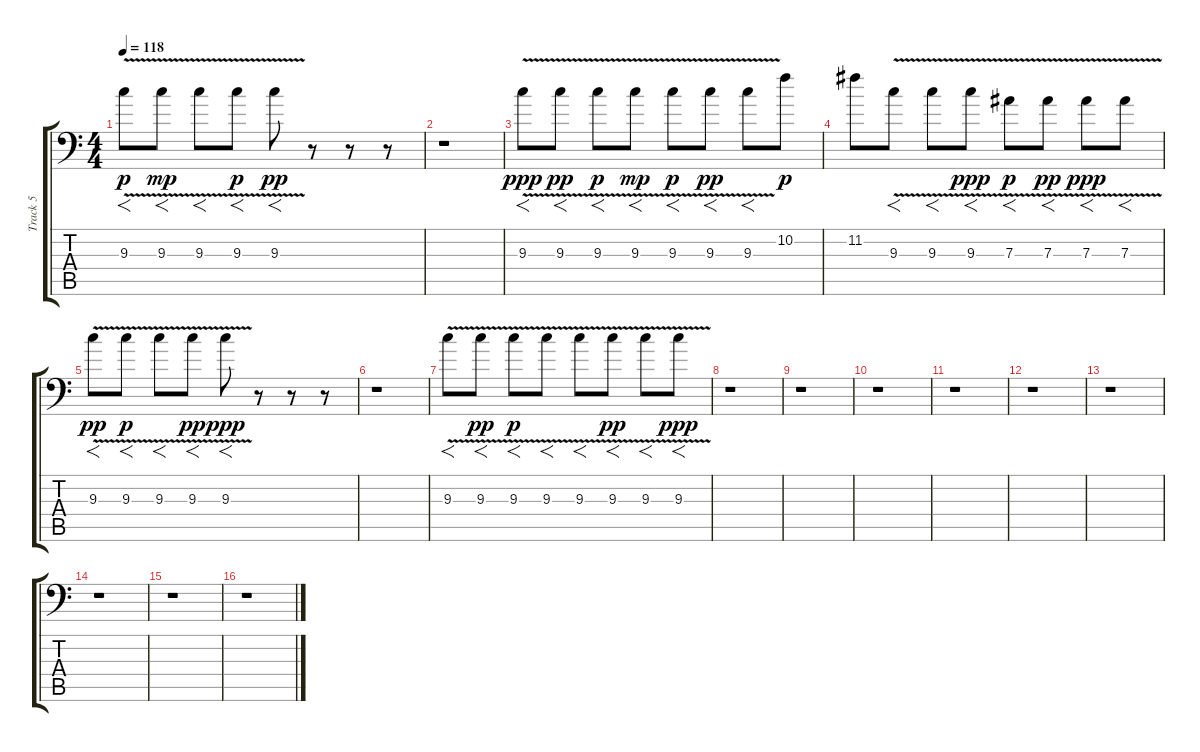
\track ("Track 5" "Track 5") {instrument distortionguitar}
\staff {score tabs}
\tuning (C4 G3 Eb3 Bb2 F2 Bb1) {hide}
\ts (4 4)
\tempo 118
\clef f4
\ks c
9.3{v}.8{f dy p} 9.3{v}.8{f dy mp} 9.3{v}.8{f} 9.3{v}.8{f dy p} 9.3{v}.8{f dy pp} r.8 r.8 r.8 |
r.1 |
9.3{v}.8{f dy ppp} 9.3{v}.8{f dy pp} 9.3{v}.8{f dy p} 9.3{v}.8{f dy mp} 9.3{v}.8{f dy p} 9.3{v}.8{f dy pp} 9.3{v}.8{f} 10.2.8{dy p} |
11.2.8 9.3{v}.8{f} 9.3{v}.8{f} 9.3{v}.8{f dy ppp} 7.3{v}.8{f dy p} 7.3{v}.8{f dy pp} 7.3{v}.8{f dy ppp} 7.3{v}.8{f} |
9.3{v}.8{f dy pp} 9.3{v}.8{f dy p} 9.3{v}.8{f} 9.3{v}.8{f dy pp} 9.3{v}.8{f dy ppp} r.8 r.8 r.8 |
r.1 |
9.3{v}.8{f} 9.3{v}.8{f dy pp} 9.3{v}.8{f dy p} 9.3{v}.8{f} 9.3{v}.8{f} 9.3{v}.8{f dy pp} 9.3{v}.8{f} 9.3{v}.8{f dy ppp} |
r.1 |
r.1 |
r.1 |
r.1 |
r.1 |
r.1 |
r.1 |
r.1 |
r.1
